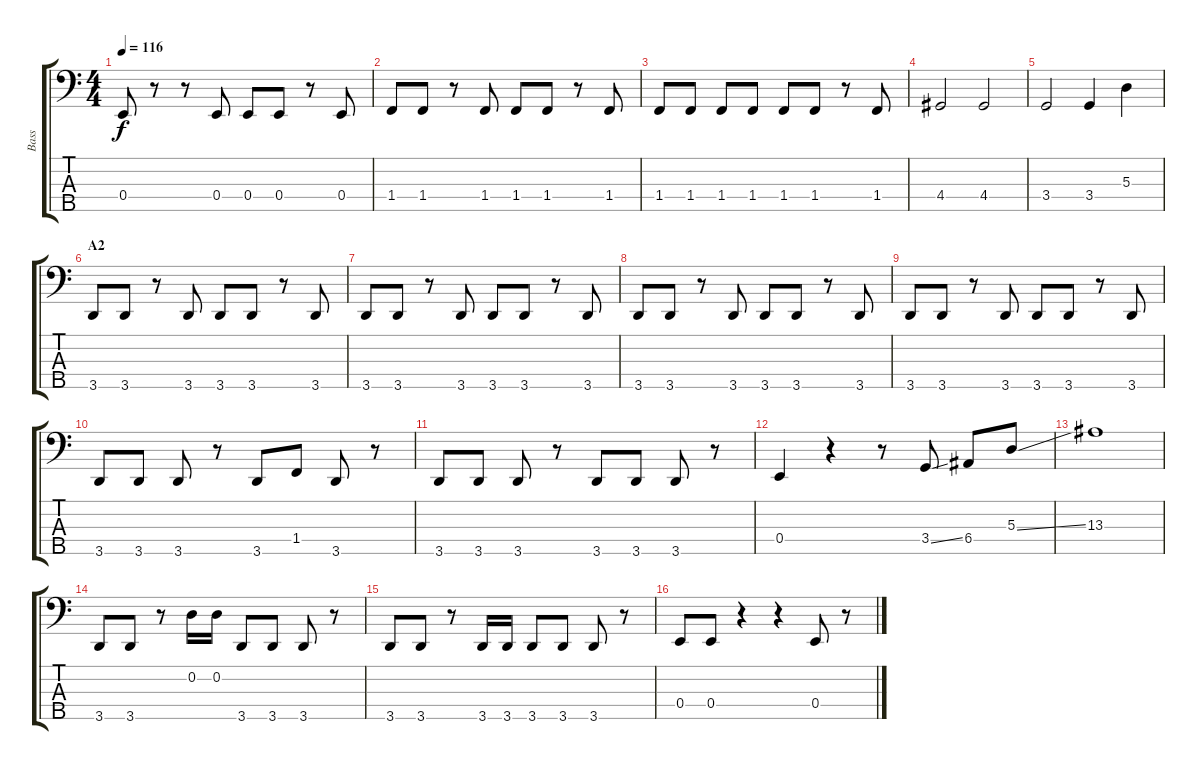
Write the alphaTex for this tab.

\track ("Bass" "Bass") {instrument electricbassfinger}
\staff {score tabs}
\tuning (G2 D2 A1 E1 B0) {hide}
\ts (4 4)
\tempo 116
\clef f4
\ks c
0.4.8{dy f} r.8 r.8 0.4.8 0.4.8 0.4.8 r.8 0.4.8 |
1.4.8 1.4.8 r.8 1.4.8 1.4.8 1.4.8 r.8 1.4.8 |
1.4.8 1.4.8 1.4.8 1.4.8 1.4.8 1.4.8 r.8 1.4.8 |
4.4.2 4.4.2 |
3.4.2 3.4.4 5.3.4 |
\section ("" "A2")
3.5.8 3.5.8 r.8 3.5.8 3.5.8 3.5.8 r.8 3.5.8 |
3.5.8 3.5.8 r.8 3.5.8 3.5.8 3.5.8 r.8 3.5.8 |
3.5.8 3.5.8 r.8 3.5.8 3.5.8 3.5.8 r.8 3.5.8 |
3.5.8 3.5.8 r.8 3.5.8 3.5.8 3.5.8 r.8 3.5.8 |
3.5.8 3.5.8 3.5.8 r.8 3.5.8 1.4.8 3.5.8 r.8 |
3.5.8 3.5.8 3.5.8 r.8 3.5.8 3.5.8 3.5.8 r.8 |
0.4.4 r.4 r.8 3.4{ss}.8 6.4.8 5.3{ss}.8 |
13.3.1 |
3.5.8 3.5.8 r.8 0.2.16 0.2.16 3.5.8 3.5.8 3.5.8 r.8 |
3.5.8 3.5.8 r.8 3.5.16 3.5.16 3.5.8 3.5.8 3.5.8 r.8 |
0.4.8 0.4.8 r.4 r.4 0.4.8 r.8
